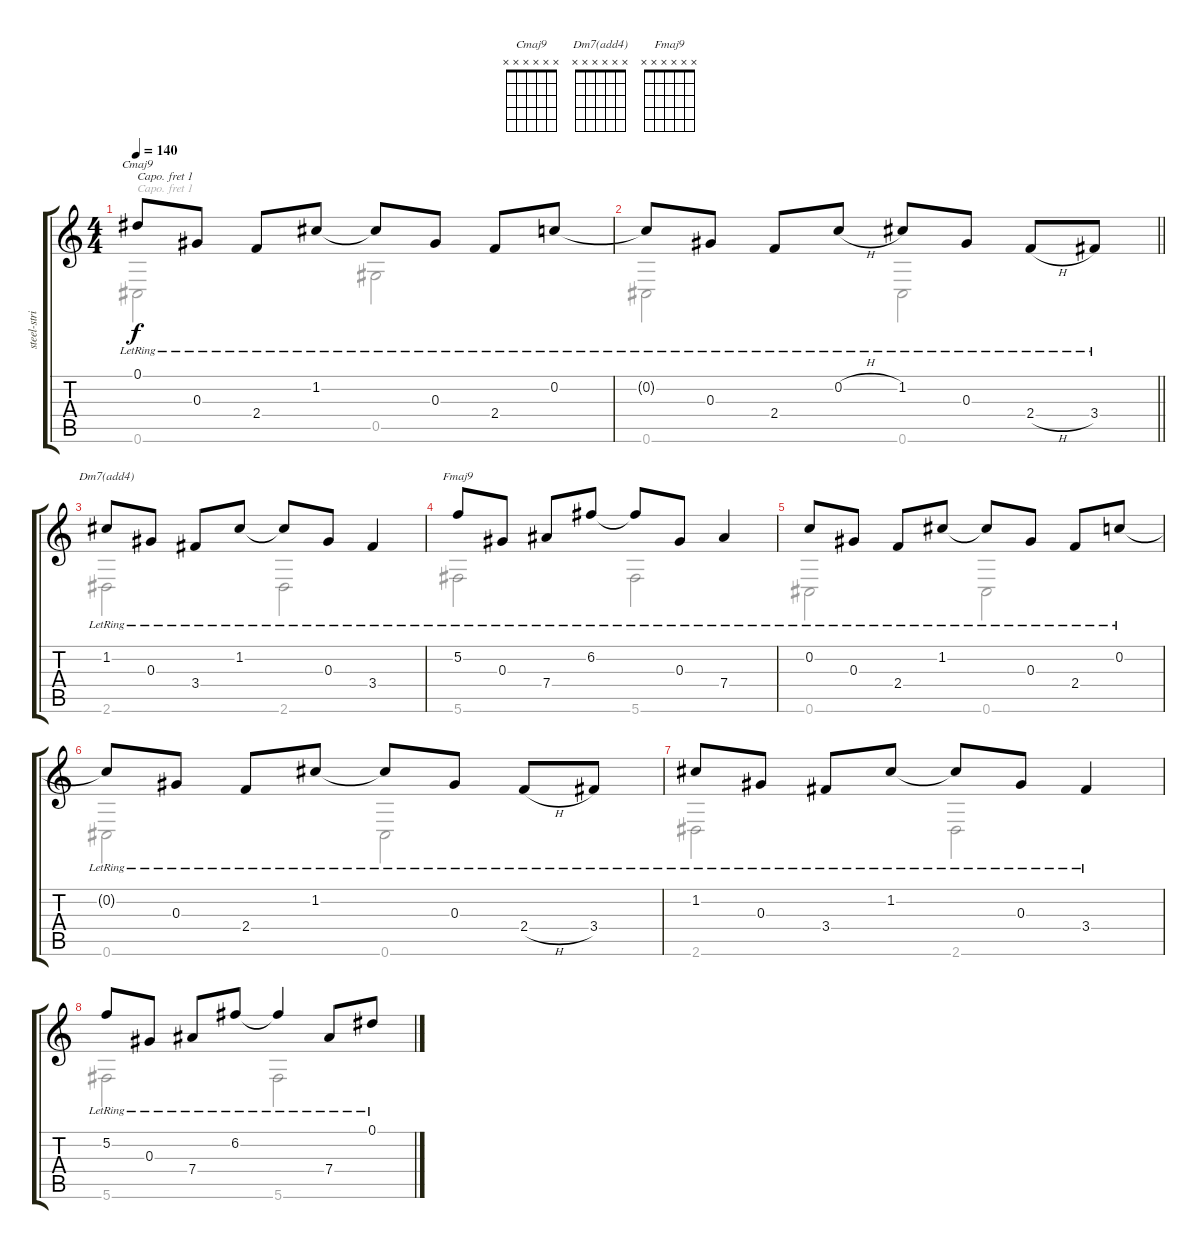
\track ("steel-stringed acoustic" "steel-stri") {instrument acousticguitarsteel}
\staff {score tabs}
\capo 1
\tuning (D4 B3 G3 D3 G2 C2) {hide}
\chord ("Cmaj9" x x x x x x)
\chord ("Dm7(add4)" x x x x x x)
\chord ("Fmaj9" x x x x x x)
\voice
\ts (4 4)
\tempo 140
\clef g2
\ks c
0.1{lr t}.8{ch "Cmaj9" dy f} 0.3{lr}.8 2.4{lr}.8 1.2{lr}.8 1.2{lr t}.8 0.3{lr}.8 2.4{lr}.8 0.2{lr}.8 |
\barLineRight lightlight
0.2{lr t}.8 0.3{lr}.8 2.4{lr}.8 0.2{h lr}.8 1.2{lr}.8 0.3{lr}.8 2.4{h lr}.8 3.4{lr}.8 |
1.2{lr}.8{ch "Dm7(add4)"} 0.3{lr}.8 3.4{lr}.8 1.2{lr}.8 1.2{lr t}.8 0.3{lr}.8 3.4{lr}.4 |
5.2{lr}.8{ch "Fmaj9"} 0.3{lr}.8 7.4{lr}.8 6.2{lr}.8 6.2{lr t}.8 0.3{lr}.8 7.4{lr}.4 |
0.2{lr}.8 0.3{lr}.8 2.4{lr}.8 1.2{lr}.8 1.2{lr t}.8 0.3{lr}.8 2.4{lr}.8 0.2{lr}.8 |
0.2{lr t}.8 0.3{lr}.8 2.4{lr}.8 1.2{lr}.8 1.2{lr t}.8 0.3{lr}.8 2.4{h lr}.8 3.4{lr}.8 |
1.2{lr}.8 0.3{lr}.8 3.4{lr}.8 1.2{lr}.8 1.2{lr t}.8 0.3{lr}.8 3.4{lr}.4 |
5.2{lr}.8 0.3{lr}.8 7.4{lr}.8 6.2{lr}.8 6.2{lr t}.4 7.4{lr}.8 0.1{lr}.8
\voice
\clef g2
\ottava regular
\simile none
\ks c
0.6.2{dy f} 0.5.2 |
\barLineRight lightlight
0.6.2 0.6.2 |
2.6.2 2.6.2 |
5.6.2 5.6.2 |
0.6.2 0.6.2 |
0.6.2 0.6.2 |
2.6.2 2.6.2 |
5.6.2 5.6.2
